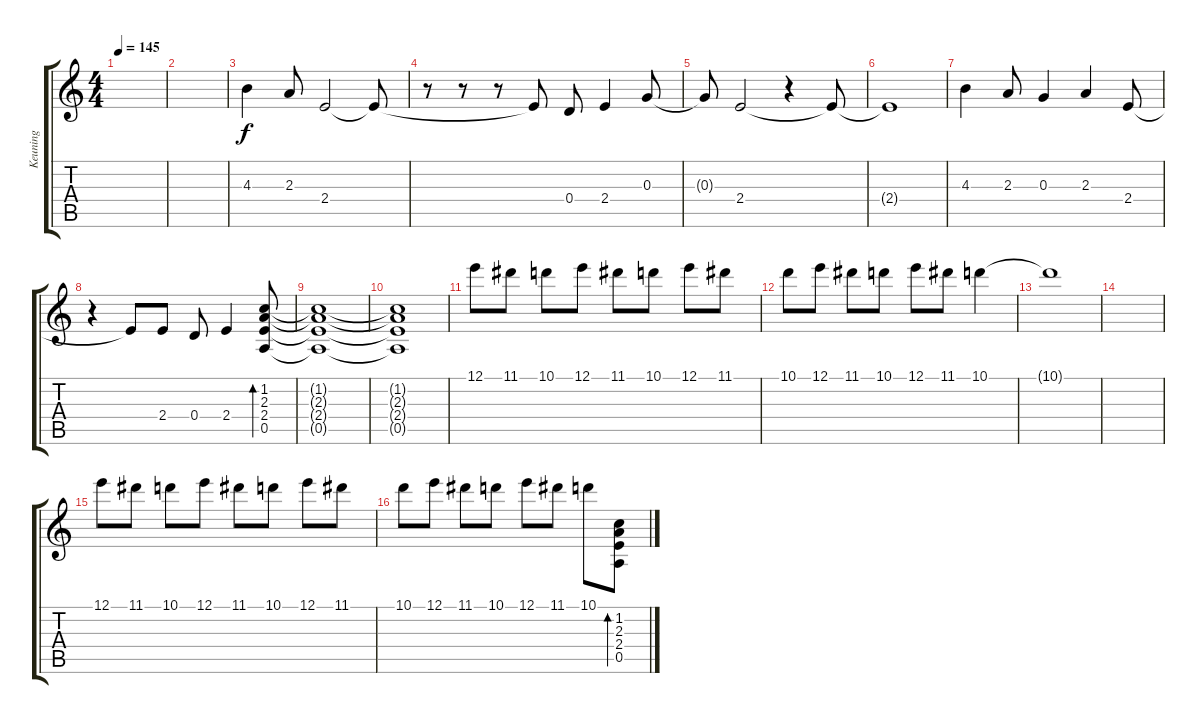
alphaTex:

\track ("Keuning" "Keuning") {instrument overdrivenguitar}
\staff {score tabs}
\tuning (E4 B3 G3 D3 A2 E2) {hide}
\ts (4 4)
\tempo 145
\clef g2
\ks c
|
|
4.3.4 2.3.8 2.4.2 2.4{t}.8 |
r.8 r.8 r.8 2.4{t}.8 0.4.8 2.4.4 0.3.8 |
0.3{t}.8 2.4.2 r.4 2.4{t}.8 |
2.4{t}.1 |
4.3.4 2.3.8 0.3.4 2.3.4 2.4.8 |
r.4 2.4{t}.8 2.4.8 0.4.8 2.4.4 (1.2 2.3 2.4 0.5).8{bd 480} |
(1.2{t} 2.3{t} 2.4{t} 0.5{t}).1 |
(1.2{t} 2.3{t} 2.4{t} 0.5{t}).1 |
12.1.8 11.1.8 10.1.8 12.1.8 11.1.8 10.1.8 12.1.8 11.1.8 |
10.1.8 12.1.8 11.1.8 10.1.8 12.1.8 11.1.8 10.1.4 |
10.1{t}.1 |
|
12.1.8 11.1.8 10.1.8 12.1.8 11.1.8 10.1.8 12.1.8 11.1.8 |
10.1.8 12.1.8 11.1.8 10.1.8 12.1.8 11.1.8 10.1.8 (1.2 2.3 2.4 0.5).8{bd 480}
